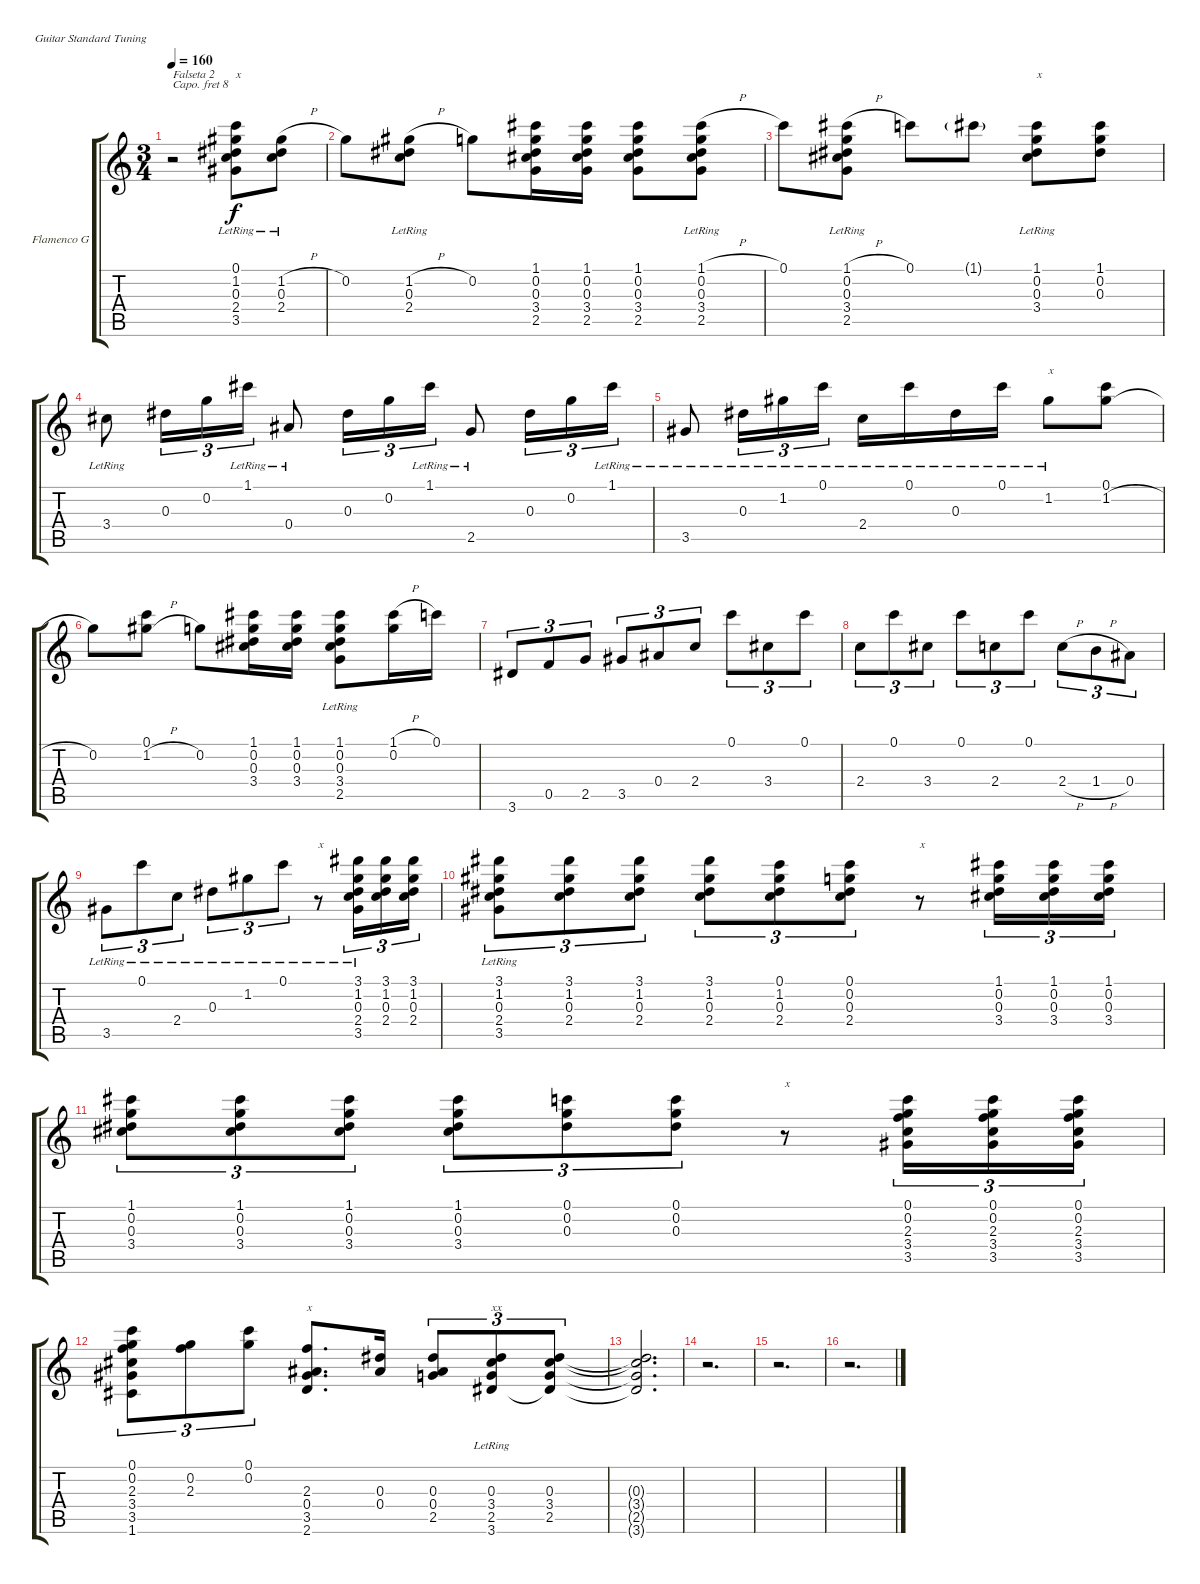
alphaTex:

\defaultSystemsLayout 4
\bracketExtendMode groupsimilarinstruments
\firstSystemTrackNameOrientation horizontal
\otherSystemsTrackNameOrientation horizontal
\track ("Flamenco Guitar" "Flamenco G") {instrument acousticguitarnylon}
\staff {score tabs}
\capo 8
\tuning (E4 B3 G3 D3 A2 E2)
\ts (3 4)
\tempo 160
\clef g2
\ks c
r.2{txt "Falseta 2" dy f} (3.5{lr} 2.4 0.3 1.2 0.1).8{txt "x"} (1.2{h} 0.3{lr} 2.4).8 |
0.2.8 (1.2{h} 0.3 2.4{lr}).8 0.2.8 (1.1 0.2 0.3 3.4 2.5).16 (1.1 0.2 0.3 3.4 2.5).16 (1.1 0.2 0.3 3.4 2.5).8 (1.1{h} 0.2 0.3 3.4 2.5{lr}).8 |
0.1.8 (1.1{h} 0.2 0.3 3.4{lr} 2.5).8 0.1.8 1.1{g}.8 (1.1 0.2 0.3 3.4{lr}).8{txt "x"} (1.1 0.2 0.3).8 |
3.4{lr}.8 0.3.16{tu (3 2)} 0.2.16{tu (3 2)} 1.1{lr}.16{tu (3 2)} 0.4{lr}.8 0.3.16{tu (3 2)} 0.2.16{tu (3 2)} 1.1{lr}.16{tu (3 2)} 2.5{lr}.8 0.3.16{tu (3 2)} 0.2.16{tu (3 2)} 1.1{lr}.16{tu (3 2)} |
3.5{lr}.8 0.3{lr}.16{tu (3 2)} 1.2{lr}.16{tu (3 2)} 0.1{lr}.16{tu (3 2)} 2.4{lr}.16 0.1{lr}.16 0.3{lr}.16 0.1{lr}.16 1.2{lr}.8{txt "x"} (0.1 1.2{h}).8 |
0.2.8 (0.1 1.2{h}).8 0.2.8 (3.4 0.3 0.2 1.1).16 (3.4 0.3 0.2 1.1).16 (2.5{lr} 3.4 0.3 0.2 1.1).8 (1.1{h} 0.2).16 0.1.16 |
3.6.8{tu (3 2)} 0.5.8{tu (3 2)} 2.5.8{tu (3 2)} 3.5.8{tu (3 2)} 0.4.8{tu (3 2)} 2.4.8{tu (3 2)} 0.1.8{tu (3 2)} 3.4.8{tu (3 2)} 0.1.8{tu (3 2)} |
2.4.8{tu (3 2)} 0.1.8{tu (3 2)} 3.4.8{tu (3 2)} 0.1.8{tu (3 2)} 2.4.8{tu (3 2)} 0.1.8{tu (3 2)} 2.4{h}.8{tu (3 2)} 1.4{h}.8{tu (3 2)} 0.4.8{tu (3 2)} |
3.5{lr}.8{tu (3 2)} 0.1{lr}.8{tu (3 2)} 2.4{lr}.8{tu (3 2)} 0.3{lr}.8{tu (3 2)} 1.2{lr}.8{tu (3 2)} 0.1{lr}.8{tu (3 2)} r.8{txt "x"} (3.1 1.2 0.3 2.4 3.5{lr}).16{tu (3 2)} (3.1 1.2 0.3 2.4).16{tu (3 2)} (3.1 1.2 0.3 2.4).16{tu (3 2)} |
(3.1 1.2 0.3 2.4 3.5{lr}).8{tu (3 2)} (3.1 1.2 0.3 2.4).8{tu (3 2)} (3.1 1.2 0.3 2.4).8{tu (3 2)} (3.1 1.2 0.3 2.4).8{tu (3 2)} (0.1 1.2 0.3 2.4).8{tu (3 2)} (0.1 0.2 0.3 2.4).8{tu (3 2)} r.8{txt "x"} (3.4 0.3 0.2 1.1).16{tu (3 2)} (3.4 0.3 0.2 1.1).16{tu (3 2)} (3.4 0.3 0.2 1.1).16{tu (3 2)} |
(1.1 0.2 0.3 3.4).8{tu (3 2)} (1.1 0.2 0.3 3.4).8{tu (3 2)} (1.1 0.2 0.3 3.4).8{tu (3 2)} (1.1 0.2 0.3 3.4).8{tu (3 2)} (0.1 0.2 0.3).8{tu (3 2)} (0.1 0.2 0.3).8{tu (3 2)} r.8{txt "x"} (3.5 3.4 2.3 0.2 0.1).16{tu (3 2)} (3.5 3.4 2.3 0.2 0.1).16{tu (3 2)} (3.5 3.4 2.3 0.2 0.1).16{tu (3 2)} |
(3.5 3.4 2.3 0.2 0.1 1.6).8{tu (3 2)} (2.3 0.2).8{tu (3 2)} (0.1 0.2).8{tu (3 2)} (2.6 3.5 0.4 2.3).8{d txt "x"} (0.3 0.4).16 (0.3 0.4 2.5).8{tu (3 2)} (3.4 2.5 3.6{lr} 0.3).8{tu (3 2) txt "xx"} (0.3 3.4 2.5 3.6{t}).8{tu (3 2)} |
(0.3{t} 3.4{t} 2.5{t} 3.6{t}).2{d} |
r.2{d} |
r.2{d} |
r.2{d}
